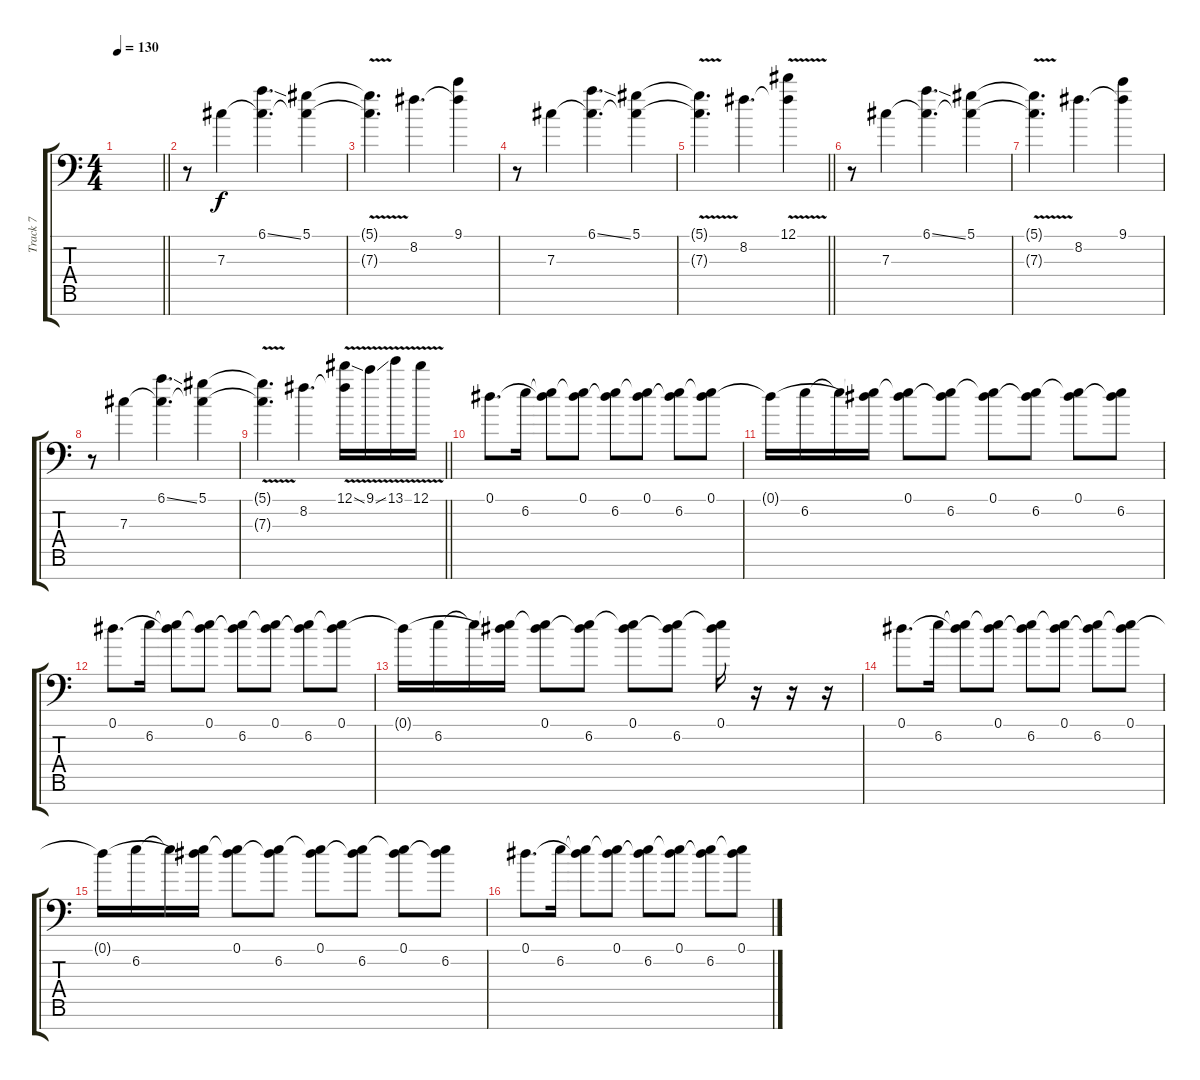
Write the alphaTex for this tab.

\track ("Track 7" "Track 7") {instrument distortionguitar}
\staff {score tabs}
\tuning (Eb4 Bb3 Gb3 Db3 Ab2 Eb2 Ab1) {hide}
\ts (4 4)
\tempo 130
\clef f4
\barLineRight lightlight
\ks c
|
r.8 7.3.4{volume 11} (6.1{ss} 7.3{t}).4{d} (5.1 7.3{t}).4 |
(5.1{v t} 7.3{t}).4{d} 8.2.4{d} (9.1 8.2{t}).4 |
r.8 7.3.4 (6.1{ss} 7.3{t}).4{d} (5.1 7.3{t}).4 |
\barLineRight lightlight
(5.1{v t} 7.3{t}).4{d} 8.2.4{d} (12.1{v} 8.2{t}).4 |
r.8 7.3.4 (6.1{ss} 7.3{t}).4{d} (5.1 7.3{t}).4 |
(5.1{v t} 7.3{t}).4{d} 8.2.4{d} (9.1 8.2{t}).4 |
r.8 7.3.4 (6.1{ss} 7.3{t}).4{d} (5.1 7.3{t}).4 |
\barLineRight lightlight
(5.1{v t} 7.3{t}).4{d} 8.2.4{d} (12.1{v ss} 8.2{t}).16 9.1{v ss}.16 13.1{v}.16 12.1{v}.16 |
0.1.8{d} 6.2.16 (0.1{t} 6.2{t}).8 (0.1 6.2{t}).8 (0.1{t} 6.2).8 (0.1 6.2{t}).8 (0.1{t} 6.2).8 (0.1 6.2{t}).8 |
0.1{t}.16 6.2.16 6.2{t}.16 (0.1{t} 6.2{t}).16 (0.1 6.2{t}).8 (0.1{t} 6.2).8 (0.1 6.2{t}).8 (0.1{t} 6.2).8 (0.1 6.2{t}).8 (0.1{t} 6.2).8 |
0.1.8{d} 6.2.16 (0.1{t} 6.2{t}).8 (0.1 6.2{t}).8 (0.1{t} 6.2).8 (0.1 6.2{t}).8 (0.1{t} 6.2).8 (0.1 6.2{t}).8 |
0.1{t}.16 6.2.16 6.2{t}.16 (0.1{t} 6.2{t}).16 (0.1 6.2{t}).8 (0.1{t} 6.2).8 (0.1 6.2{t}).8 (0.1{t} 6.2).8 (0.1 6.2{t}).16 r.16 r.16 r.16 |
0.1.8{d} 6.2.16 (0.1{t} 6.2{t}).8 (0.1 6.2{t}).8 (0.1{t} 6.2).8 (0.1 6.2{t}).8 (0.1{t} 6.2).8 (0.1 6.2{t}).8 |
0.1{t}.16 6.2.16 6.2{t}.16 (0.1{t} 6.2{t}).16 (0.1 6.2{t}).8 (0.1{t} 6.2).8 (0.1 6.2{t}).8 (0.1{t} 6.2).8 (0.1 6.2{t}).8 (0.1{t} 6.2).8 |
0.1.8{d} 6.2.16 (0.1{t} 6.2{t}).8 (0.1 6.2{t}).8 (0.1{t} 6.2).8 (0.1 6.2{t}).8 (0.1{t} 6.2).8 (0.1 6.2{t}).8
